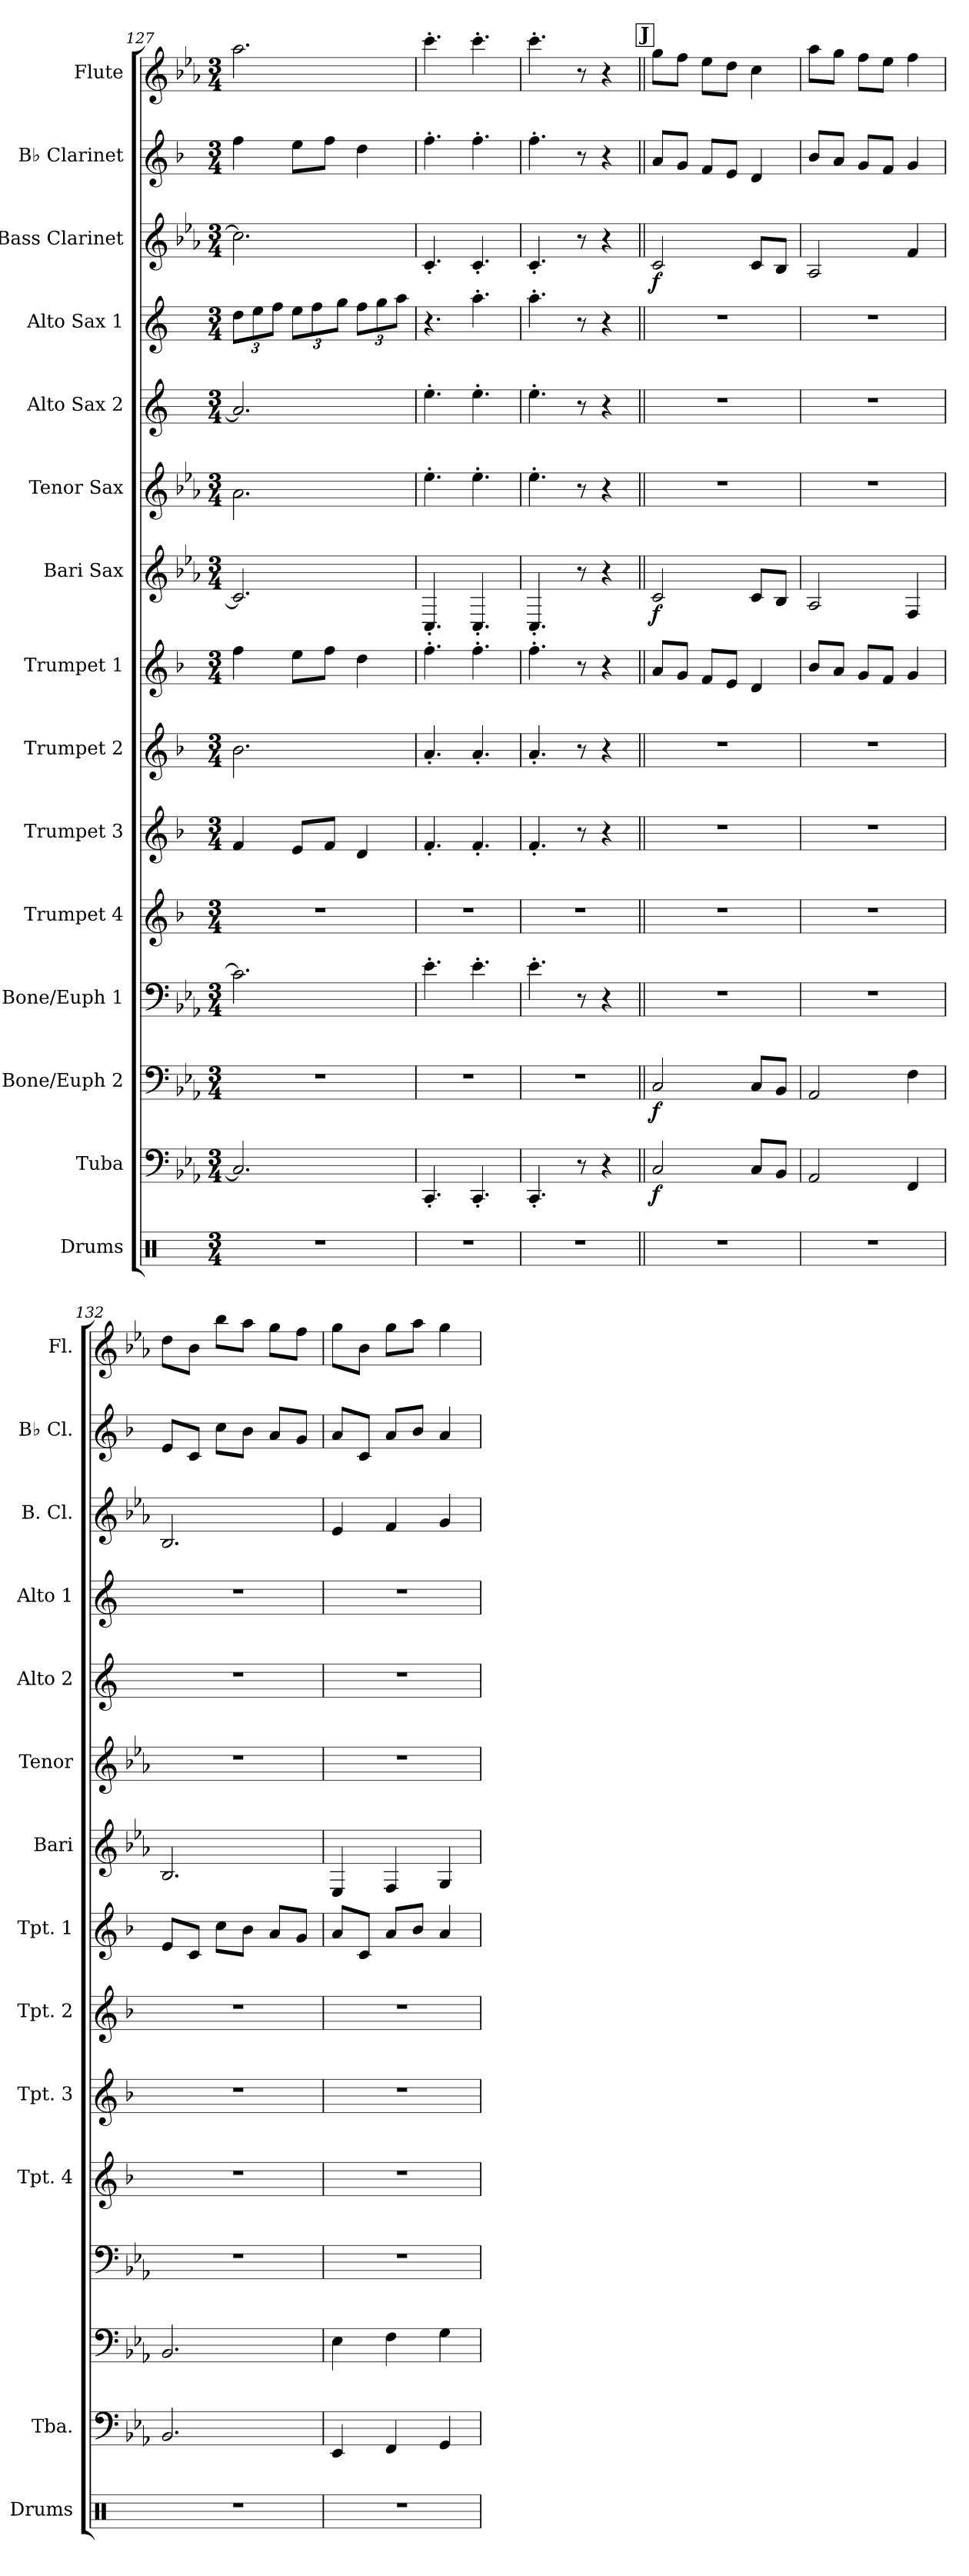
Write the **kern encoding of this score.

**kern	**kern	**dynam	**kern	**dynam	**kern	**kern	**kern	**kern	**kern	**kern	**dynam	**kern	**kern	**kern	**kern	**dynam	**kern	**kern
*part15	*part14	*part14	*part13	*part13	*part12	*part11	*part10	*part9	*part8	*part7	*part7	*part6	*part5	*part4	*part3	*part3	*part2	*part1
*staff15	*staff14	*staff14	*staff13	*staff13	*staff12	*staff11	*staff10	*staff9	*staff8	*staff7	*staff7	*staff6	*staff5	*staff4	*staff3	*staff3	*staff2	*staff1
*I"Drums	*I"Tuba	*	*I"Bone/Euph 2	*	*I"Bone/Euph 1	*I"Trumpet 4	*I"Trumpet 3	*I"Trumpet 2	*I"Trumpet 1	*I"Bari Sax	*	*I"Tenor Sax	*I"Alto Sax 2	*I"Alto Sax 1	*I"Bass Clarinet	*	*I"B♭ Clarinet	*I"Flute
*I'Drums	*I'Tba.	*	*	*	*	*I'Tpt. 4	*I'Tpt. 3	*I'Tpt. 2	*I'Tpt. 1	*I'Bari	*	*I'Tenor	*I'Alto 2	*I'Alto 1	*I'B. Cl.	*	*I'B♭ Cl.	*I'Fl.
*clefX	*clefF4	*	*clefF4	*	*clefF4	*clefG2	*clefG2	*clefG2	*clefG2	*clefG2	*	*clefG2	*clefG2	*clefG2	*clefG2	*	*clefG2	*clefG2
*	*	*	*	*	*	*ITrd1c2	*ITrd1c2	*ITrd1c2	*ITrd1c2	*ITrd12c21	*	*ITrd8c14	*ITrd5c9	*ITrd5c9	*ITrd8c14	*	*ITrd1c2	*
*k[]	*k[b-e-a-]	*	*k[b-e-a-]	*	*k[b-e-a-]	*k[b-e-a-]	*k[b-e-a-]	*k[b-e-a-]	*k[b-e-a-]	*k[b-e-a-]	*	*k[b-e-a-]	*k[b-e-a-]	*k[b-e-a-]	*k[b-e-a-]	*	*k[b-e-a-]	*k[b-e-a-]
*M3/4	*M3/4	*	*M3/4	*	*M3/4	*M3/4	*M3/4	*M3/4	*M3/4	*M3/4	*	*M3/4	*M3/4	*M3/4	*M3/4	*	*M3/4	*M3/4
*	*	*	*	*	*	*	*	*	*	*	*	*	*	*Xbrackettup	*	*	*	*
=127	=127	=127	=127	=127	=127	=127	=127	=127	=127	=127	=127	=127	=127	=127	=127	=127	=127	=127
2.r	2.C/]	.	2.r	.	2.c\]	2.r	4e-/	2.a-\	4ee-\	2.C/]	.	2.A-\	2.c/]	12f\L	2.c\]	.	4ee-\	2.aa-\
.	.	.	.	.	.	.	.	.	.	.	.	.	.	12g\	.	.	.	.
.	.	.	.	.	.	.	.	.	.	.	.	.	.	12a-\J	.	.	.	.
.	.	.	.	.	.	.	8d/L	.	8dd\L	.	.	.	.	12g\L	.	.	8dd\L	.
.	.	.	.	.	.	.	.	.	.	.	.	.	.	12a-\	.	.	.	.
.	.	.	.	.	.	.	8e-/J	.	8ee-\J	.	.	.	.	.	.	.	8ee-\J	.
.	.	.	.	.	.	.	.	.	.	.	.	.	.	12b-\J	.	.	.	.
.	.	.	.	.	.	.	4c/	.	4cc\	.	.	.	.	12a-\L	.	.	4cc\	.
.	.	.	.	.	.	.	.	.	.	.	.	.	.	12b-\	.	.	.	.
.	.	.	.	.	.	.	.	.	.	.	.	.	.	12cc\J	.	.	.	.
=128	=128	=128	=128	=128	=128	=128	=128	=128	=128	=128	=128	=128	=128	=128	=128	=128	=128	=128
2.r	4.CC'/	.	2.r	.	4.e-'\	2.r	4.e-'/	4.g'/	4.ee-'\	4.CC'/	.	4.e-'\	4.g'\	4.r	4.C'/	.	4.ee-'\	4.ccc'\
.	4.CC'/	.	.	.	4.e-'\	.	4.e-'/	4.g'/	4.ee-'\	4.CC'/	.	4.e-'\	4.g'\	4.cc'\	4.C'/	.	4.ee-'\	4.ccc'\
=129	=129	=129	=129	=129	=129	=129	=129	=129	=129	=129	=129	=129	=129	=129	=129	=129	=129	=129
2.r	4.CC'/	.	2.r	.	4.e-'\	2.r	4.e-'/	4.g'/	4.ee-'\	4.CC'/	.	4.e-'\	4.g'\	4.cc'\	4.C'/	.	4.ee-'\	4.ccc'\
.	8r	.	.	.	8r	.	8r	8r	8r	8r	.	8r	8r	8r	8r	.	8r	8r
.	4r	.	.	.	4r	.	4r	4r	4r	4r	.	4r	4r	4r	4r	.	4r	4r
!!LO:REH:place=s1:a:B:fs=14:t=J
=130||	=130||	=130||	=130||	=130||	=130||	=130||	=130||	=130||	=130||	=130||	=130||	=130||	=130||	=130||	=130||	=130||	=130||	=130||
!	!	!LO:DY:b	!	!LO:DY:b	!	!	!	!	!	!	!LO:DY:b	!	!	!	!	!LO:DY:b	!	!
2.r	2C/	f	2C/	f	2.r	2.r	2.r	2.r	8g/L	2C/	f	2.r	2.r	2.r	2C/	f	8g/L	8gg\L
.	.	.	.	.	.	.	.	.	8f/J	.	.	.	.	.	.	.	8f/J	8ff\J
.	.	.	.	.	.	.	.	.	8e-/L	.	.	.	.	.	.	.	8e-/L	8ee-\L
.	.	.	.	.	.	.	.	.	8d/J	.	.	.	.	.	.	.	8d/J	8dd\J
.	8C/L	.	8C/L	.	.	.	.	.	4c/	8C/L	.	.	.	.	8C/L	.	4c/	4cc\
.	8BB-/J	.	8BB-/J	.	.	.	.	.	.	8BB-/J	.	.	.	.	8BB-/J	.	.	.
=131	=131	=131	=131	=131	=131	=131	=131	=131	=131	=131	=131	=131	=131	=131	=131	=131	=131	=131
2.r	2AA-/	.	2AA-/	.	2.r	2.r	2.r	2.r	8a-/L	2AA-/	.	2.r	2.r	2.r	2AA-/	.	8a-/L	8aa-\L
.	.	.	.	.	.	.	.	.	8g/J	.	.	.	.	.	.	.	8g/J	8gg\J
.	.	.	.	.	.	.	.	.	8f/L	.	.	.	.	.	.	.	8f/L	8ff\L
.	.	.	.	.	.	.	.	.	8e-/J	.	.	.	.	.	.	.	8e-/J	8ee-\J
.	4FF/	.	4F\	.	.	.	.	.	4f/	4FF/	.	.	.	.	4F/	.	4f/	4ff\
=132	=132	=132	=132	=132	=132	=132	=132	=132	=132	=132	=132	=132	=132	=132	=132	=132	=132	=132
2.r	2.BB-/	.	2.BB-/	.	2.r	2.r	2.r	2.r	8d/L	2.BB-/	.	2.r	2.r	2.r	2.BB-/	.	8d/L	8dd\L
.	.	.	.	.	.	.	.	.	8B-/J	.	.	.	.	.	.	.	8B-/J	8b-\J
.	.	.	.	.	.	.	.	.	8b-\L	.	.	.	.	.	.	.	8b-\L	8bb-\L
.	.	.	.	.	.	.	.	.	8a-\J	.	.	.	.	.	.	.	8a-\J	8aa-\J
.	.	.	.	.	.	.	.	.	8g/L	.	.	.	.	.	.	.	8g/L	8gg\L
.	.	.	.	.	.	.	.	.	8f/J	.	.	.	.	.	.	.	8f/J	8ff\J
=133	=133	=133	=133	=133	=133	=133	=133	=133	=133	=133	=133	=133	=133	=133	=133	=133	=133	=133
2.r	4EE-/	.	4E-\	.	2.r	2.r	2.r	2.r	8g/L	4EE-/	.	2.r	2.r	2.r	4E-/	.	8g/L	8gg\L
.	.	.	.	.	.	.	.	.	8B-/J	.	.	.	.	.	.	.	8B-/J	8b-\J
.	4FF/	.	4F\	.	.	.	.	.	8g/L	4FF/	.	.	.	.	4F/	.	8g/L	8gg\L
.	.	.	.	.	.	.	.	.	8a-/J	.	.	.	.	.	.	.	8a-/J	8aa-\J
.	4GG/	.	4G\	.	.	.	.	.	4g/	4GG/	.	.	.	.	4G/	.	4g/	4gg\
=	=	=	=	=	=	=	=	=	=	=	=	=	=	=	=	=	=	=
*-	*-	*-	*-	*-	*-	*-	*-	*-	*-	*-	*-	*-	*-	*-	*-	*-	*-	*-
